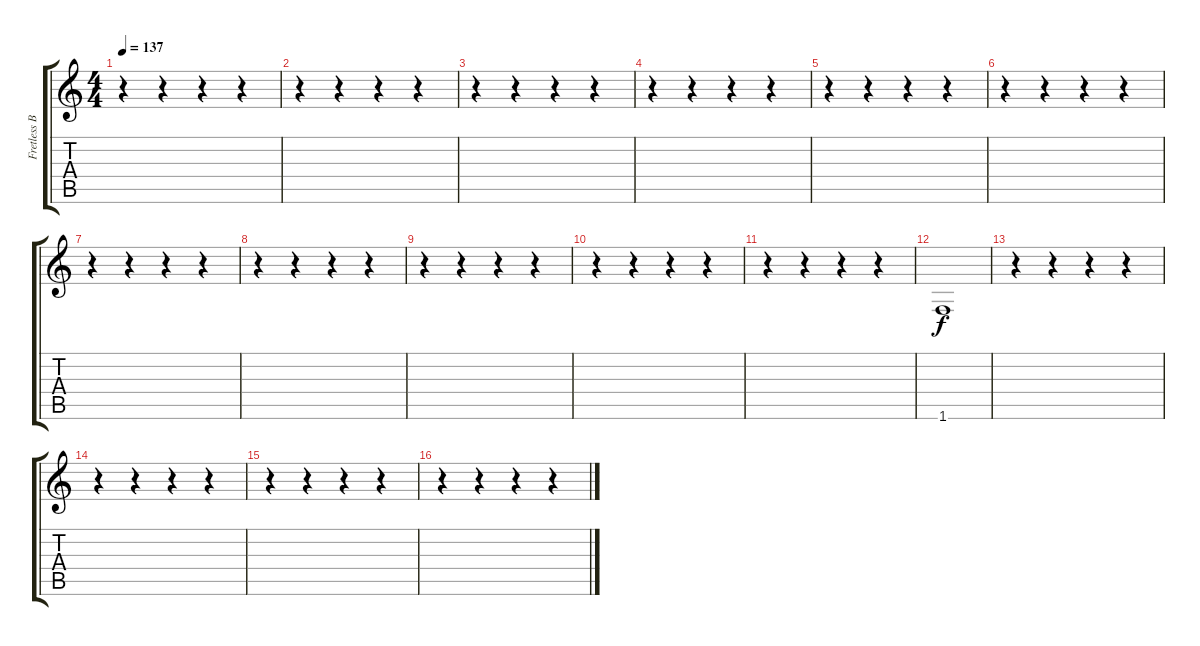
\track ("Fretless Bass (Filler)" "Fretless B") {instrument fretlessbass}
\staff {score tabs}
\tuning (E4 B3 G3 D3 A2 E2) {hide}
\ts (4 4)
\tempo 137
\clef g2
\ks c
r.4{dy f} r.4 r.4 r.4 |
r.4 r.4 r.4 r.4 |
r.4 r.4 r.4 r.4 |
r.4 r.4 r.4 r.4 |
r.4 r.4 r.4 r.4 |
r.4 r.4 r.4 r.4 |
r.4 r.4 r.4 r.4 |
r.4 r.4 r.4 r.4 |
r.4 r.4 r.4 r.4 |
r.4 r.4 r.4 r.4 |
r.4 r.4 r.4 r.4 |
1.6.1{volume 14} |
r.4{volume 12} r.4 r.4 r.4 |
r.4 r.4 r.4 r.4 |
r.4 r.4 r.4 r.4 |
r.4 r.4 r.4 r.4
